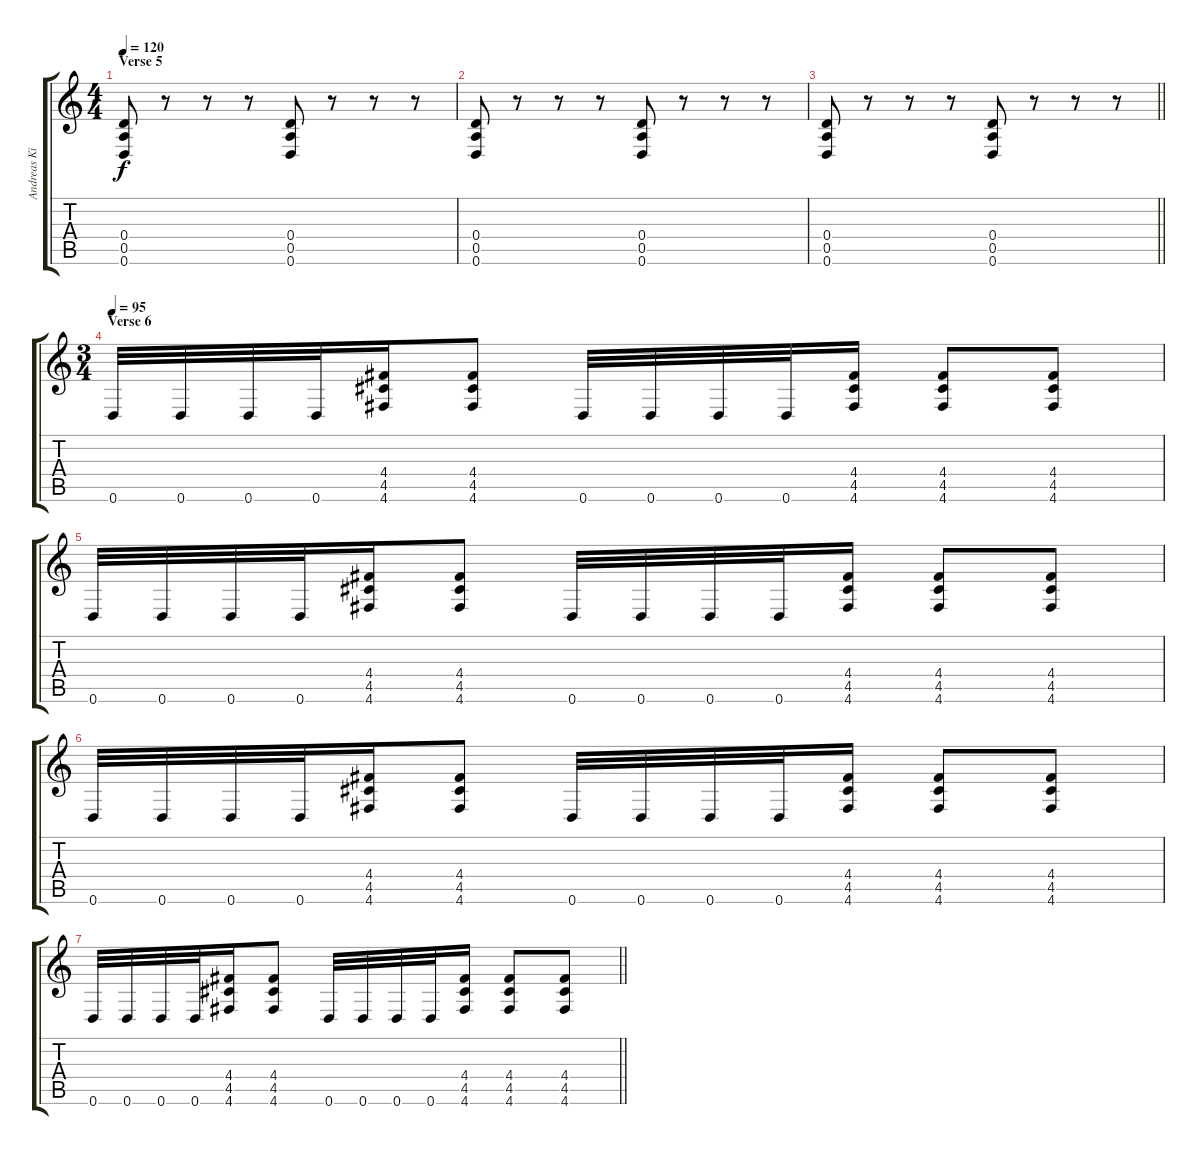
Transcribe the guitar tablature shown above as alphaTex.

\track ("Andreas Kisser 2" "Andreas Ki") {instrument distortionguitar}
\staff {score tabs}
\tuning (E4 B3 G3 D3 A2 D2) {hide}
\ts (4 4)
\section ("" "Verse 5")
\tempo 120
\clef g2
\ks c
(0.4 0.5 0.6).8{dy f} r.8 r.8 r.8 (0.4 0.5 0.6).8 r.8 r.8 r.8 |
(0.4 0.5 0.6).8 r.8 r.8 r.8 (0.4 0.5 0.6).8 r.8 r.8 r.8 |
\barLineRight lightlight
(0.4 0.5 0.6).8 r.8 r.8 r.8 (0.4 0.5 0.6).8 r.8 r.8 r.8 |
\ts (3 4)
\section ("" "Verse 6")
\tempo 95
0.6.32 0.6.32 0.6.32 0.6.32 (4.4 4.5 4.6).16 (4.4 4.5 4.6).8 0.6.32 0.6.32 0.6.32 0.6.32 (4.4 4.5 4.6).16 (4.4 4.5 4.6).8 (4.4 4.5 4.6).8 |
0.6.32 0.6.32 0.6.32 0.6.32 (4.4 4.5 4.6).16 (4.4 4.5 4.6).8 0.6.32 0.6.32 0.6.32 0.6.32 (4.4 4.5 4.6).16 (4.4 4.5 4.6).8 (4.4 4.5 4.6).8 |
0.6.32 0.6.32 0.6.32 0.6.32 (4.4 4.5 4.6).16 (4.4 4.5 4.6).8 0.6.32 0.6.32 0.6.32 0.6.32 (4.4 4.5 4.6).16 (4.4 4.5 4.6).8 (4.4 4.5 4.6).8 |
\barLineRight lightlight
0.6.32 0.6.32 0.6.32 0.6.32 (4.4 4.5 4.6).16 (4.4 4.5 4.6).8 0.6.32 0.6.32 0.6.32 0.6.32 (4.4 4.5 4.6).16 (4.4 4.5 4.6).8 (4.4 4.5 4.6).8
